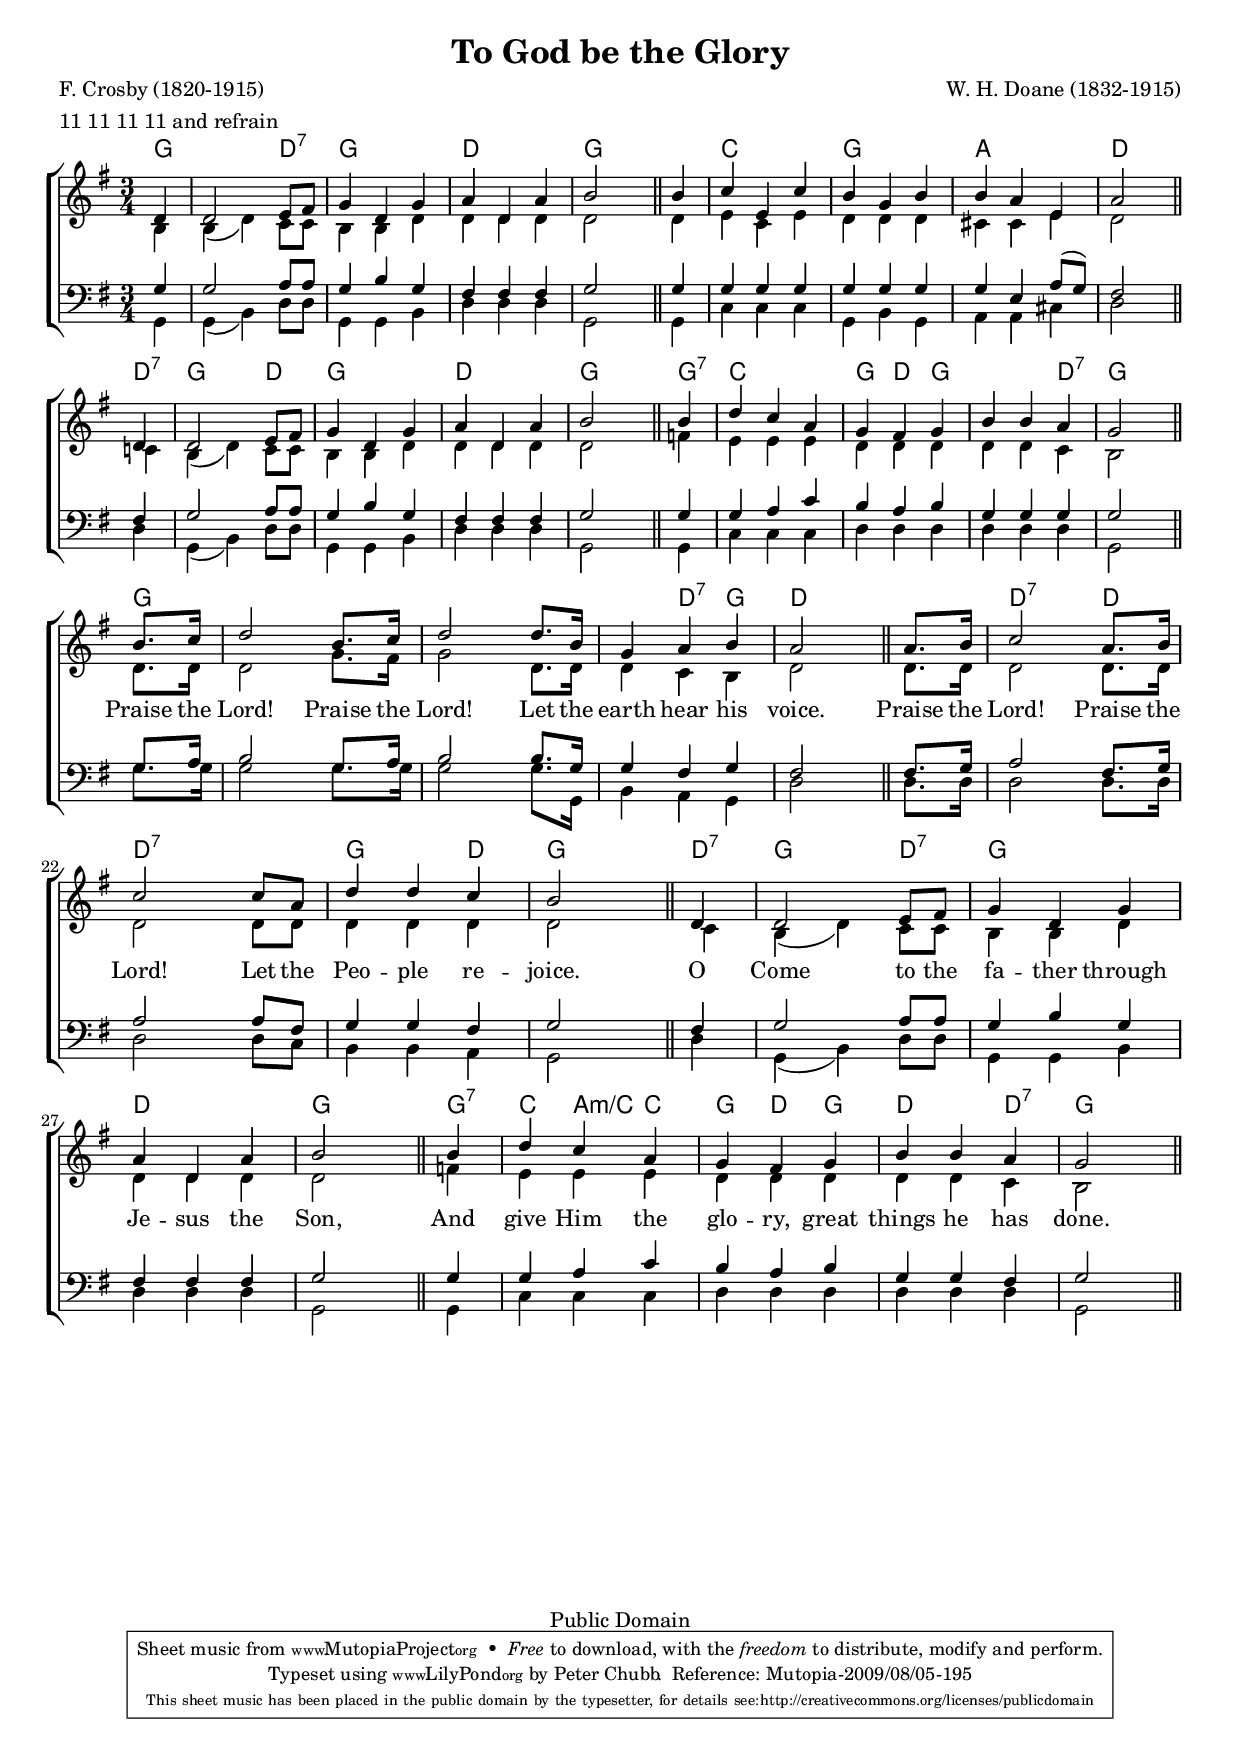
\header {
	filename = "ToGodBeTheGlory.ly"
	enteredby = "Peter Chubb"
	composer = "W. H. Doane (1832-1915)"
	poet = "F. Crosby (1820-1915)"
	date="1875"
	title = "To God be the Glory"
	metre = "11 11 11 11 and refrain"
	meter = "11 11 11 11 and refrain"
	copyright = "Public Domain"
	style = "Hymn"
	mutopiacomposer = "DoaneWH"
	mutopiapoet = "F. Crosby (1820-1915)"
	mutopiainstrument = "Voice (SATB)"
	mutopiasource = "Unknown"
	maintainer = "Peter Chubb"
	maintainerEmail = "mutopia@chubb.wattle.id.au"
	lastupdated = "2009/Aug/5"

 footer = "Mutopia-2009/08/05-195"
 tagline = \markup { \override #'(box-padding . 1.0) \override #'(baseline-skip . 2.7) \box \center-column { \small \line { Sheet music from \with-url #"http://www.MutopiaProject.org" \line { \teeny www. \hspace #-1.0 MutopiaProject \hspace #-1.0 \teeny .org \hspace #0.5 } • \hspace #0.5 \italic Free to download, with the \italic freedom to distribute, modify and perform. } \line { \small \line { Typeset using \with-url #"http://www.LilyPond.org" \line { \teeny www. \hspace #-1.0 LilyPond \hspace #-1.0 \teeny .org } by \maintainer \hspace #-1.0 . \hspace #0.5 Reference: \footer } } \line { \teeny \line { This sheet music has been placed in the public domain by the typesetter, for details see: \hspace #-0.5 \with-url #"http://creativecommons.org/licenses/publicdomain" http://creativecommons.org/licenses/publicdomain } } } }
}

\version "2.12.0"
%Fit onto one page.
#(set-global-staff-size 18)

% $Log: ToGodBeTheGlory.ly,v $
% Revision 1.10  2009-08-05 04:47:20  peterc
% Updated to Lilypond 2.12.2.
%
% Revision 1.9  2005/01/09 02:18:42  peterc
% Updated to current Lily
%
% Revision 1.8  2004/06/06 06:28:12  peterc
% Converted to Lily 2.2
%
% Revision 1.7  2002/06/05 10:44:15  peterc
% Added chords
%
% Revision 1.6  2002/02/27 01:47:05  peterc
% Added mutopia headers and chorus words.
%

line={
	\skip 4
	\skip 2.*3
	\skip 2
	\bar "||"
}

global =  {
	\key as \major
	\time 3/4
	\partial 4
	\line
	\line
	\line
	\line \break
% chorus
	\line
	\line
	\line
	\line
}

sop = \context Voice = "sop"  \relative c' {
	\voiceOne
	es4 |
	es2 f8 g |
	as4 es as |
	bes es, bes' |
	c2

	c4 |
	des f, des' |
	c as c |
	c bes f |
	bes2

	es,4 |
	es2 f8 g |
	as4 es as |
	bes es, bes' |
	c2

	c4 |
	es des bes |
	as g as |
	c c bes |
	as2
}
% chorus
sopChorus= \context Voice = "sopChorus" \relative c'' {
  \voiceOne
	c8. des16 |
	es2 c8. des16 |
	es2 es8. c16 |
	as4 bes c |
	bes2

	bes 8. c16 |
	des2 bes 8. c16 |
	des2 des8 bes |
	es4 es des |
	c2

	es,4 |
	es2 f8 g |
	as4 es as |
	bes es, bes' |
	c2

	c4 |
	es des bes |
	as g as |
	c c bes |
	as2
}

alto=\context Voice = "alto"  \relative c' {
	\voiceTwo
	c4 |
	c ( es) des8 des |
	c4 c es |
	es es es |
	es2

	es4 |
	f des f |
	es es es |
	d d f |
	es2

	des!4 |
	c4 ( es4) des8 des |
	c4 c es |
	es es es |
	es2

	ges4 |
	f f f |
	es es es |
	es es des |
	c2

	es8. es16 |
	es2 as8. g16 |
	as2 es8. es16 |
	es4 des c |
	es2

	es8. es16 es2 es8. es16 |
	es2 es8 es  |
	es4 es es |
	es2

	des4 |
	c4 ( es) des8 des |
	c4 c es |
	es es es |
	es2
	ges4 |
	f f f |
	es es es es es des
	c2
}

tenor = \context Voice = "tenor"  \relative c' {
	\voiceOne
	as4
	as2 bes8 bes |
	as4 c as |
	g g g |
	as2

	as4 |
	as as as |
	as as as |
	as f bes8 ( as) |
	g2

	g4 |
	as2 bes8 bes |
	as4 c as |
	g g g |
	as2
	as4 |
	as bes des |
	c bes  c |
	as4 as as |
	as2
%chorus
	as8. bes16 |
	c2 as8. bes16 |
	c2 c8. as16 |
	as4 g as |
	g2

	g8. as16 |
	bes2 g8. as16 |
	bes2 bes8 g |
	as4 as g |
	as2

	g4 |
	as2 bes8 bes |
	as4 c as |
	g g g |
	as2

	as4 |
	as bes des |
	c bes c |
	as as g |
	as2
}

bass = \context Voice = "bass"  \relative c {
	\voiceTwo
	as4 |
	as ( c) es8 es |
	as,4 as c |
	es es es |
	as,2

	as4 |
	des des des |
	as c as |
	bes bes d |
	es2

	es4 |
	as,4 ( c)  es8 es |
	as,4 as c |
	es es es |
	as,2

	as4 |
	des des des |
	es es es |
	es es es |
	as,2

	as'8. as16 |
	as2 as8. as16 |
	as2 as8. as,16 |
	c4 bes as |
	es'2

	es8. es16 |
	es2 es8. es16 |
	es2 es8 des |
	c4 c bes |
	as2

	es'4 |
	as,4 ( c) es8 es |
	as,4 as c |
	es es es |
	as,2

	as4 |
	des des des
	es es es |
	es es es |
	as,2
}

chorus= \lyrics {
	Praise the Lord!
	Praise the Lord!
	Let the earth hear his voice.
	Praise the Lord!
	Praise the Lord!
	Let the Peo -- ple re -- joice.
	O Come to the fa -- ther through Je -- sus the Son,
	And give Him the glo -- ry, great things he has done.
}

accomp=\chordmode {
	as4 |
	as as es:7 |
	as as as |
	es es es |
	as as

	as |
	des des des |
	as as as |
	bes bes bes |
	es4 es

	es:7 |
	as as es |
	as as as
	es es es
	as as

	as:7 |
	des des des |
	as es as |
	as as es:7 |
	as as

	as |
	as as as |
	as as as |
	as es:7 as |
	es es es |
	es:7 es:7 es
	es:7 es:7 es:7
	as as es |
	as as

	es:7 |
	as as es:7 |
	as as as |
	es es es |
	as as as:7
	des bes:m/+des des |
	as es as |
	es es es:7
	as as
}

\score {
	% My pianist can't cope with a-flat, so put the tune into G.
   \transpose c' b
      \context ChoirStaff <<
	\context ChordNames\accomp
	\unset ChoirStaff.melismaBusyProperties
	\context Staff ="upper" {
	  \clef "G" <<
	    \global
	    { \voiceOne \sop \sopChorus }
	    \alto
	  >>
	}

	\lyricsto sopChorus \chorus

	\context Staff = "lower" {
	  \clef "F" <<
	    \global
	    \tenor
	    \bass
	  >>
	}
      >>

   \layout {
     indent = 0.0\pt
     \context {
       \ChordNames
       chordChanges = ##t
     }
   }

   \midi {
     \context { \Score
	tempoWholesPerMinute = #(ly:make-moment 120 4)
     }
   }
}
